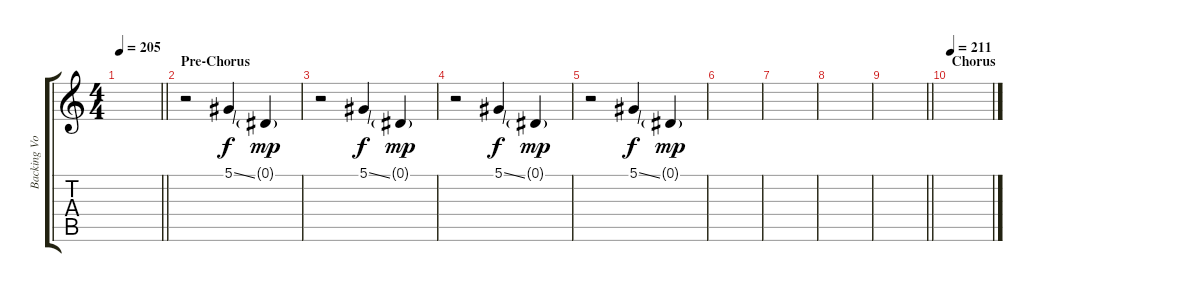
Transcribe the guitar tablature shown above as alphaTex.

\track ("Backing Vocals" "Backing Vo") {instrument tenorsax}
\staff {score tabs}
\tuning (Eb4 Bb3 Gb3 Db3 Ab2 Eb2) {hide}
\ts (4 4)
\tempo 205
\clef g2
\barLineRight lightlight
\ks c
|
\section ("" "Pre-Chorus")
r.2 5.1{ss}.4 0.1{g}.4{dy mp} |
r.2 5.1{ss}.4{dy f} 0.1{g}.4{dy mp} |
r.2 5.1{ss}.4{dy f} 0.1{g}.4{dy mp} |
r.2 5.1{ss}.4{dy f} 0.1{g}.4{dy mp} |
|
|
|
\barLineRight lightlight
|
\section ("" "Chorus")
\tempo 211
